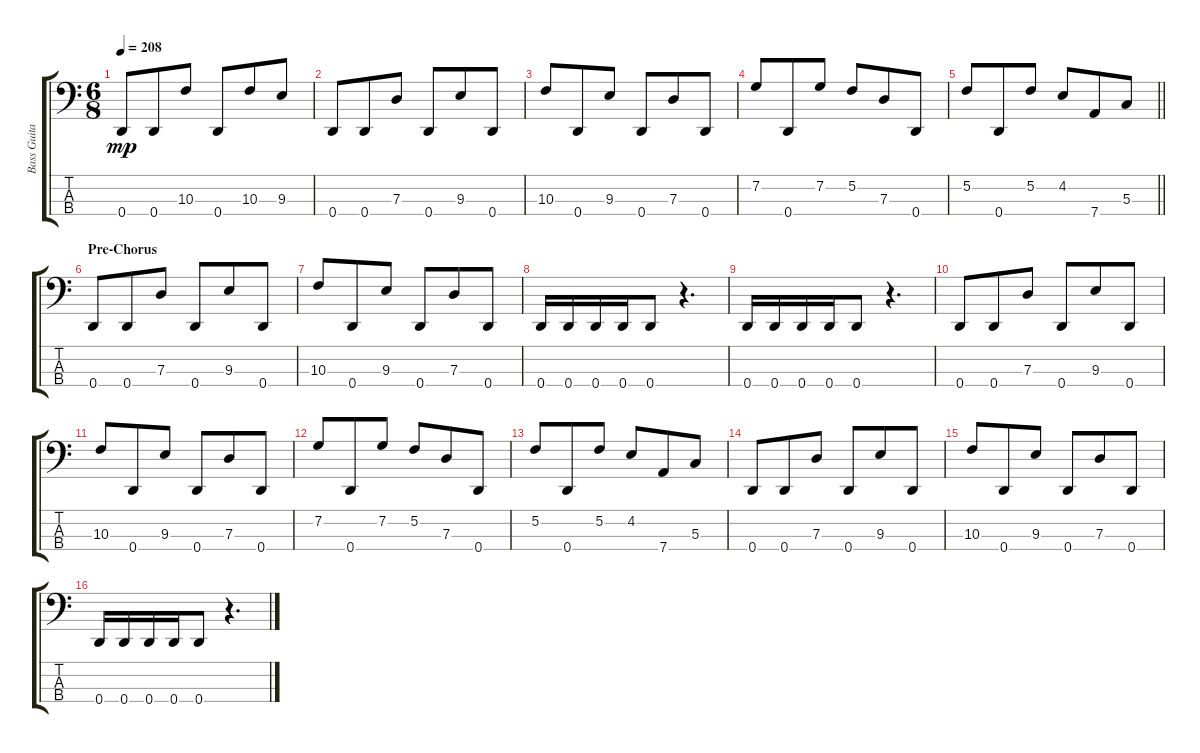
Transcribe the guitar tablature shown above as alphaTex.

\track ("Bass Guitar" "Bass Guita") {instrument electricbassfinger}
\staff {score tabs}
\tuning (F2 C2 G1 D1) {hide}
\ts (6 8)
\tempo 208
\clef f4
\ks c
0.4.8{dy mp} 0.4.8 10.3.8 0.4.8 10.3.8 9.3.8 |
0.4.8 0.4.8 7.3.8 0.4.8 9.3.8 0.4.8 |
10.3.8 0.4.8 9.3.8 0.4.8 7.3.8 0.4.8 |
7.2.8 0.4.8 7.2.8 5.2.8 7.3.8 0.4.8 |
\barLineRight lightlight
5.2.8 0.4.8 5.2.8 4.2.8 7.4.8 5.3.8 |
\section ("" "Pre-Chorus")
0.4.8 0.4.8 7.3.8 0.4.8 9.3.8 0.4.8 |
10.3.8 0.4.8 9.3.8 0.4.8 7.3.8 0.4.8 |
0.4.16 0.4.16 0.4.16 0.4.16 0.4.8 r.4{d} |
0.4.16 0.4.16 0.4.16 0.4.16 0.4.8 r.4{d} |
0.4.8 0.4.8 7.3.8 0.4.8 9.3.8 0.4.8 |
10.3.8 0.4.8 9.3.8 0.4.8 7.3.8 0.4.8 |
7.2.8 0.4.8 7.2.8 5.2.8 7.3.8 0.4.8 |
5.2.8 0.4.8 5.2.8 4.2.8 7.4.8 5.3.8 |
0.4.8 0.4.8 7.3.8 0.4.8 9.3.8 0.4.8 |
10.3.8 0.4.8 9.3.8 0.4.8 7.3.8 0.4.8 |
0.4.16 0.4.16 0.4.16 0.4.16 0.4.8 r.4{d}
